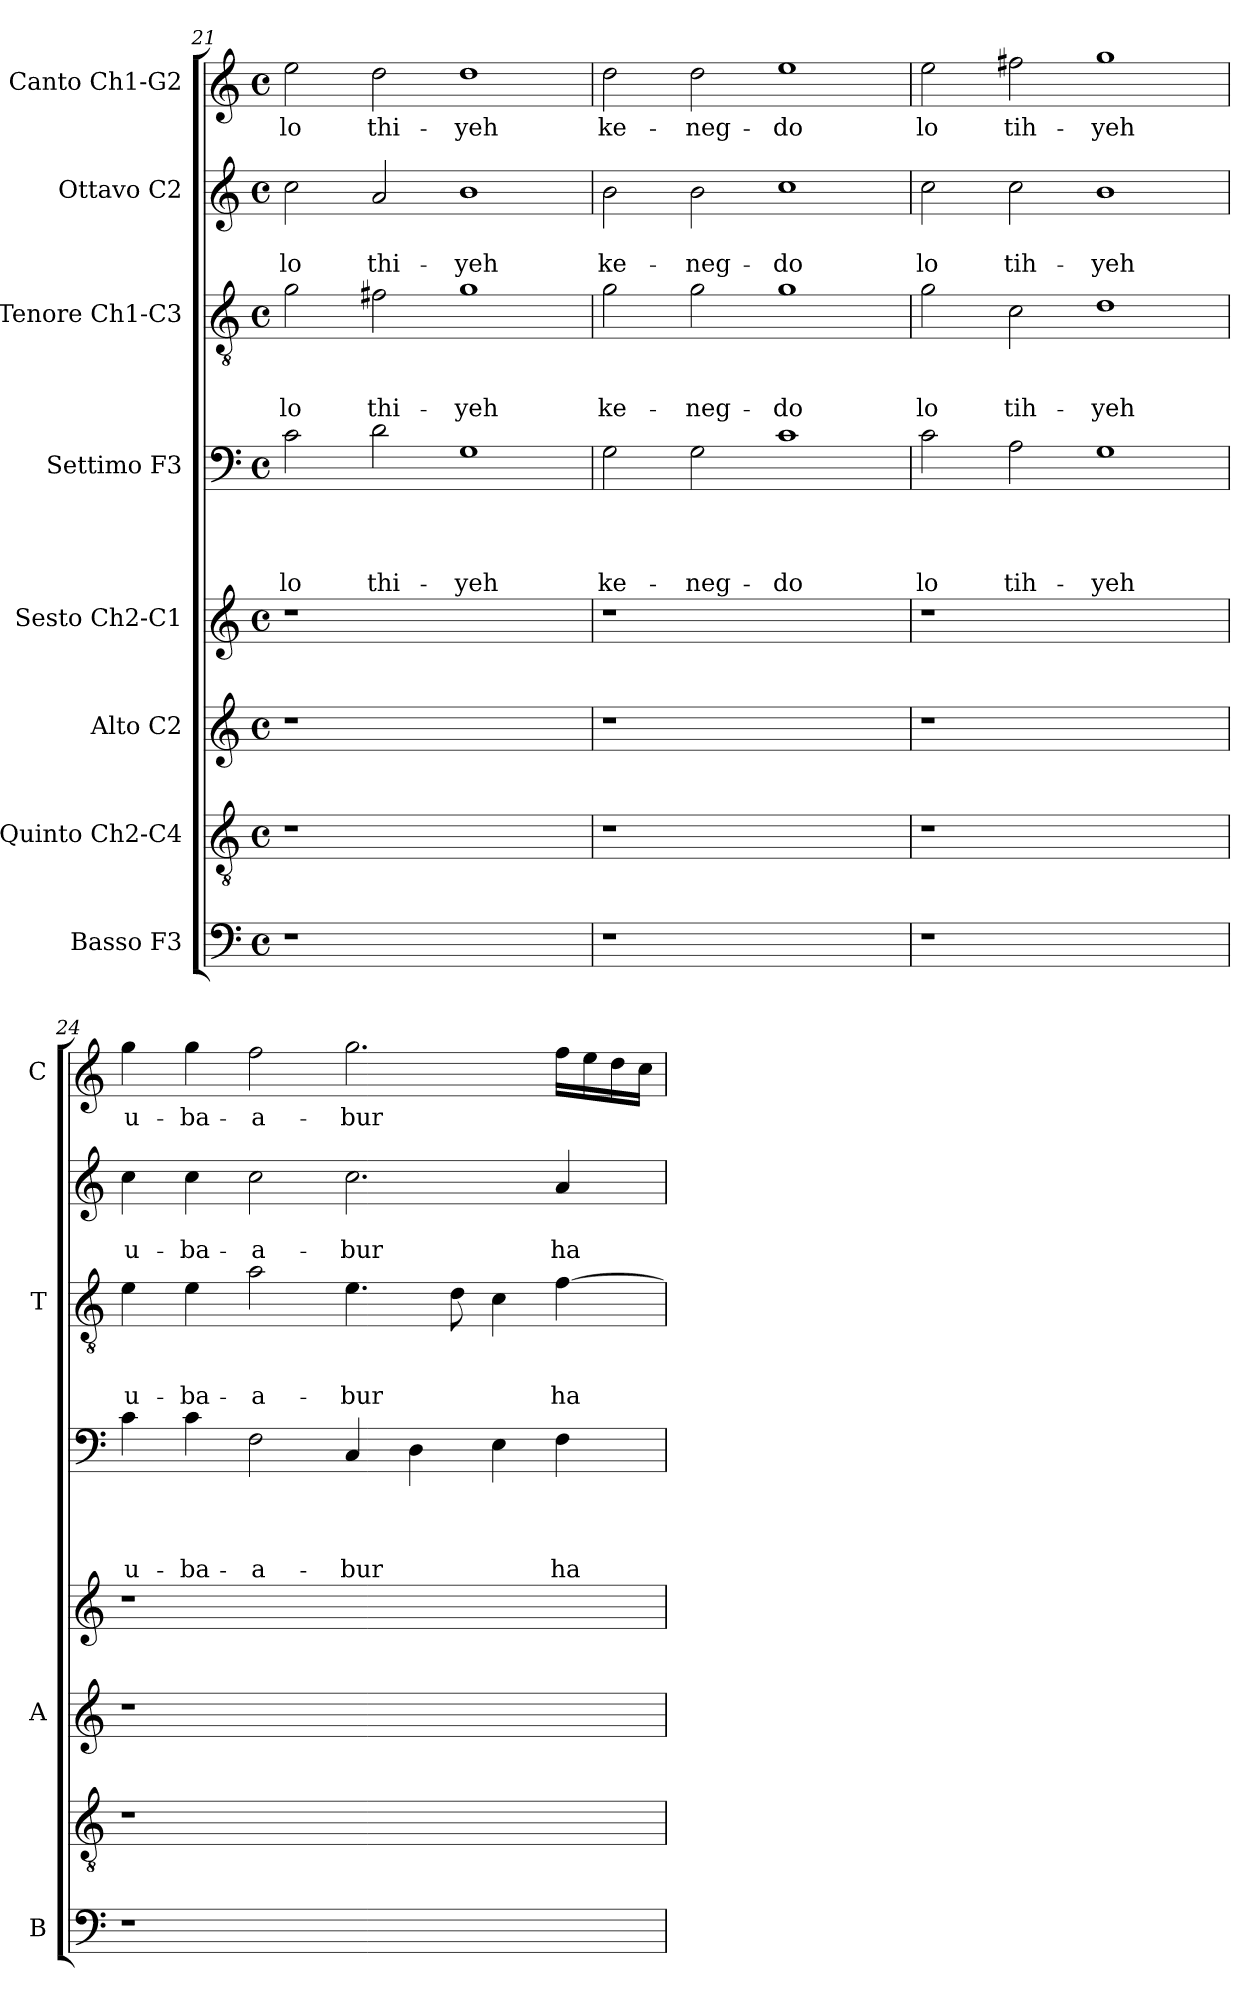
**kern	**kern	**kern	**kern	**kern	**text	**text	**text	**text	**kern	**text	**text	**text	**kern	**text	**text	**kern	**text
*part8	*part7	*part6	*part5	*part4	*part4	*part4	*part4	*part4	*part3	*part3	*part3	*part3	*part2	*part2	*part2	*part1	*part1
*staff8	*staff7	*staff6	*staff5	*staff4	*staff4	*staff4	*staff4	*staff4	*staff3	*staff3	*staff3	*staff3	*staff2	*staff2	*staff2	*staff1	*staff1
*I"Basso F3	*I"Quinto Ch2-C4	*I"Alto C2	*I"Sesto Ch2-C1	*I"Settimo F3	*	*	*	*	*I"Tenore Ch1-C3	*	*	*	*I"Ottavo C2	*	*	*I"Canto Ch1-G2	*
*I'B	*	*I'A	*	*	*	*	*	*	*I'T	*	*	*	*	*	*	*I'C	*
!!LO:PB:g=z
*clefF4	*clefGv2	*clefG2	*clefG2	*clefF4	*	*	*	*	*clefGv2	*	*	*	*clefG2	*	*	*clefG2	*
*k[]	*k[]	*k[]	*k[]	*k[]	*	*	*	*	*k[]	*	*	*	*k[]	*	*	*k[]	*
*C:	*C:	*C:	*C:	*C:	*	*	*	*	*C:	*	*	*	*C:	*	*	*C:	*
*M4/4	*M4/4	*M4/4	*M4/4	*M4/4	*	*	*	*	*M4/4	*	*	*	*M4/4	*	*	*M4/4	*
*met(c)	*met(c)	*met(c)	*met(c)	*met(c)	*	*	*	*	*met(c)	*	*	*	*met(c)	*	*	*met(c)	*
=21	=21	=21	=21	=21	=21	=21	=21	=21	=21	=21	=21	=21	=21	=21	=21	=21	=21
!	!	!	!	!	!	!	!	!LO:LY:b	!	!	!	!LO:LY:b	!	!	!LO:LY:b	!	!LO:LY:b
1r	1r	1r	1r	2c\	.	.	.	lo	2g\	.	.	lo	2cc\	.	lo	2ee\	lo
!	!	!	!	!	!	!	!	!LO:LY:b	!	!	!	!LO:LY:b	!	!	!LO:LY:b	!	!LO:LY:b
.	.	.	.	2d\	.	.	.	thi-	2f#X\	.	.	thi-	2a/	.	thi-	2dd\	thi-
!	!	!	!	!	!	!	!	!LO:LY:b	!	!	!	!LO:LY:b	!	!	!LO:LY:b	!	!LO:LY:b
1ryy	1ryy	1ryy	1ryy	1G	.	.	.	-yeh	1g	.	.	-yeh	1b	.	-yeh	1dd	-yeh
=22	=22	=22	=22	=22	=22	=22	=22	=22	=22	=22	=22	=22	=22	=22	=22	=22	=22
!	!	!	!	!	!	!	!	!LO:LY:b	!	!	!	!LO:LY:b	!	!	!LO:LY:b	!	!LO:LY:b
1r	1r	1r	1r	2G\	.	.	.	ke-	2g\	.	.	ke-	2b\	.	ke-	2dd\	ke-
!	!	!	!	!	!	!	!	!LO:LY:b	!	!	!	!LO:LY:b	!	!	!LO:LY:b	!	!LO:LY:b
.	.	.	.	2G\	.	.	.	-neg-	2g\	.	.	-neg-	2b\	.	-neg-	2dd\	-neg-
!	!	!	!	!	!	!	!	!LO:LY:b	!	!	!	!LO:LY:b	!	!	!LO:LY:b	!	!LO:LY:b
1ryy	1ryy	1ryy	1ryy	1c	.	.	.	-do	1g	.	.	-do	1cc	.	-do	1ee	-do
=23	=23	=23	=23	=23	=23	=23	=23	=23	=23	=23	=23	=23	=23	=23	=23	=23	=23
!	!	!	!	!	!	!	!	!LO:LY:b	!	!	!	!LO:LY:b	!	!	!LO:LY:b	!	!LO:LY:b
1r	1r	1r	1r	2c\	.	.	.	lo	2g\	.	.	lo	2cc\	.	lo	2ee\	lo
!	!	!	!	!	!	!	!	!LO:LY:b	!	!	!	!LO:LY:b	!	!	!LO:LY:b	!	!LO:LY:b
.	.	.	.	2A\	.	.	.	tih-	2c\	.	.	tih-	2cc\	.	tih-	2ff#X\	tih-
!	!	!	!	!	!	!	!	!LO:LY:b	!	!	!	!LO:LY:b	!	!	!LO:LY:b	!	!LO:LY:b
1ryy	1ryy	1ryy	1ryy	1G	.	.	.	-yeh	1d	.	.	-yeh	1b	.	-yeh	1gg	-yeh
=24	=24	=24	=24	=24	=24	=24	=24	=24	=24	=24	=24	=24	=24	=24	=24	=24	=24
!	!	!	!	!	!	!	!	!LO:LY:b	!	!	!	!LO:LY:b	!	!	!LO:LY:b	!	!LO:LY:b
1r	1r	1r	1r	4c\	.	.	.	u-	4e\	.	.	u-	4cc\	.	u-	4gg\	u-
!	!	!	!	!	!	!	!	!LO:LY:b	!	!	!	!LO:LY:b	!	!	!LO:LY:b	!	!LO:LY:b
.	.	.	.	4c\	.	.	.	-ba-	4e\	.	.	-ba-	4cc\	.	-ba-	4gg\	-ba-
!	!	!	!	!	!	!	!	!LO:LY:b	!	!	!	!LO:LY:b	!	!	!LO:LY:b	!	!LO:LY:b
.	.	.	.	2F\	.	.	.	-a-	2a\	.	.	-a-	2cc\	.	-a-	2ff\	-a-
!	!	!	!	!	!	!	!	!LO:LY:b	!	!	!	!LO:LY:b	!	!	!LO:LY:b	!	!LO:LY:b
1ryy	1ryy	1ryy	1ryy	4C/	.	.	.	-bur	4.e\	.	.	-bur	2.cc\	.	-bur	2.gg\	-bur
.	.	.	.	4D\	.	.	.	.	.	.	.	.	.	.	.	.	.
.	.	.	.	.	.	.	.	.	8d\	.	.	.	.	.	.	.	.
.	.	.	.	4E\	.	.	.	.	4c\	.	.	.	.	.	.	.	.
!	!	!	!	!	!	!	!	!LO:LY:b	!	!	!	!LO:LY:b	!	!	!LO:LY:b	!	!
.	.	.	.	4F\	.	.	.	ha-	[4f\	.	.	ha-	4a/	.	ha-	16ff\LL	.
.	.	.	.	.	.	.	.	.	.	.	.	.	.	.	.	16ee\	.
.	.	.	.	.	.	.	.	.	.	.	.	.	.	.	.	16dd\	.
.	.	.	.	.	.	.	.	.	.	.	.	.	.	.	.	16cc\JJ	.
=	=	=	=	=	=	=	=	=	=	=	=	=	=	=	=	=	=
*-	*-	*-	*-	*-	*-	*-	*-	*-	*-	*-	*-	*-	*-	*-	*-	*-	*-
